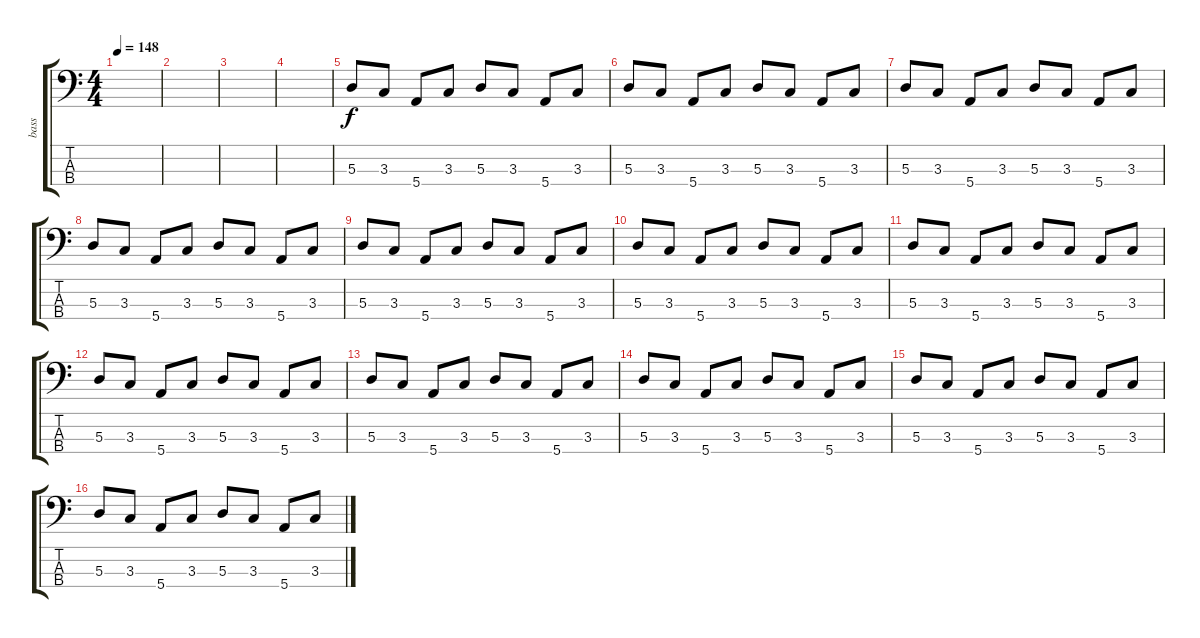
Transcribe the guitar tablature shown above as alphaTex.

\track ("bass" "bass") {instrument electricbasspick}
\staff {score tabs}
\tuning (G2 D2 A1 E1) {hide}
\ts (4 4)
\tempo 148
\clef f4
\ks c
|
|
|
|
5.3.8 3.3.8 5.4.8 3.3.8 5.3.8 3.3.8 5.4.8 3.3.8 |
5.3.8 3.3.8 5.4.8 3.3.8 5.3.8 3.3.8 5.4.8 3.3.8 |
5.3.8 3.3.8 5.4.8 3.3.8 5.3.8 3.3.8 5.4.8 3.3.8 |
5.3.8 3.3.8 5.4.8 3.3.8 5.3.8 3.3.8 5.4.8 3.3.8 |
5.3.8 3.3.8 5.4.8 3.3.8 5.3.8 3.3.8 5.4.8 3.3.8 |
5.3.8 3.3.8 5.4.8 3.3.8 5.3.8 3.3.8 5.4.8 3.3.8 |
5.3.8 3.3.8 5.4.8 3.3.8 5.3.8 3.3.8 5.4.8 3.3.8 |
5.3.8 3.3.8 5.4.8 3.3.8 5.3.8 3.3.8 5.4.8 3.3.8 |
5.3.8 3.3.8 5.4.8 3.3.8 5.3.8 3.3.8 5.4.8 3.3.8 |
5.3.8 3.3.8 5.4.8 3.3.8 5.3.8 3.3.8 5.4.8 3.3.8 |
5.3.8 3.3.8 5.4.8 3.3.8 5.3.8 3.3.8 5.4.8 3.3.8 |
5.3.8 3.3.8 5.4.8 3.3.8 5.3.8 3.3.8 5.4.8 3.3.8
